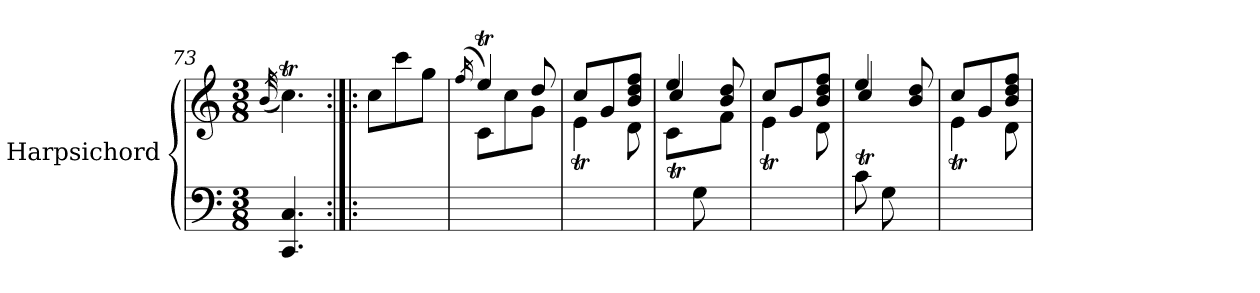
**kern	**kern
*part1	*part1
*staff2	*staff1
*I"Harpsichord	*
*I'Hch.	*
*clefF4	*clefG2
*k[]	*k[]
*M3/8	*M3/8
=73	=73
.	(<32qb/
4.CC/ 4.C/	4.ccT\)
!!LO:LB:g=z
=74:|!|:	=74:|!|:
4.ryy	8cc\L
.	8ccc\
.	8gg\J
=75	=75
.	(<16qff/
*	*^
4.ryy	4eet/)	8c\L
.	.	8cc\
.	8dd/	8g\J
=76	=76	=76
4.ryy	8cc/L	4et\
.	8g/	.
.	8b/ 8dd/ 8ff/J	8d\
=77	=77	=77
*	*	*^
8ryy	4ee/	4ccT/	8c\L
8G\	.	.	8ryy
8ryy	8b/ 8dd/	8ryy	8f\J
*	*	*v	*v
=78	=78	=78
4.ryy	8cc/L	4et\
.	8g/	.
.	8b/ 8dd/ 8ff/J	8d\
=79	=79	=79
*	*	*^
8c\L	4ee/	4ccT/	4ryy
8G\	.	.	.
8ryy	8b/ 8dd/	8ryy	8f\J
*	*	*v	*v
=80	=80	=80
4.ryy	8cc/L	4et\
.	8g/	.
.	8b/ 8dd/ 8ff/J	8d\
*	*v	*v
=	=
*-	*-
